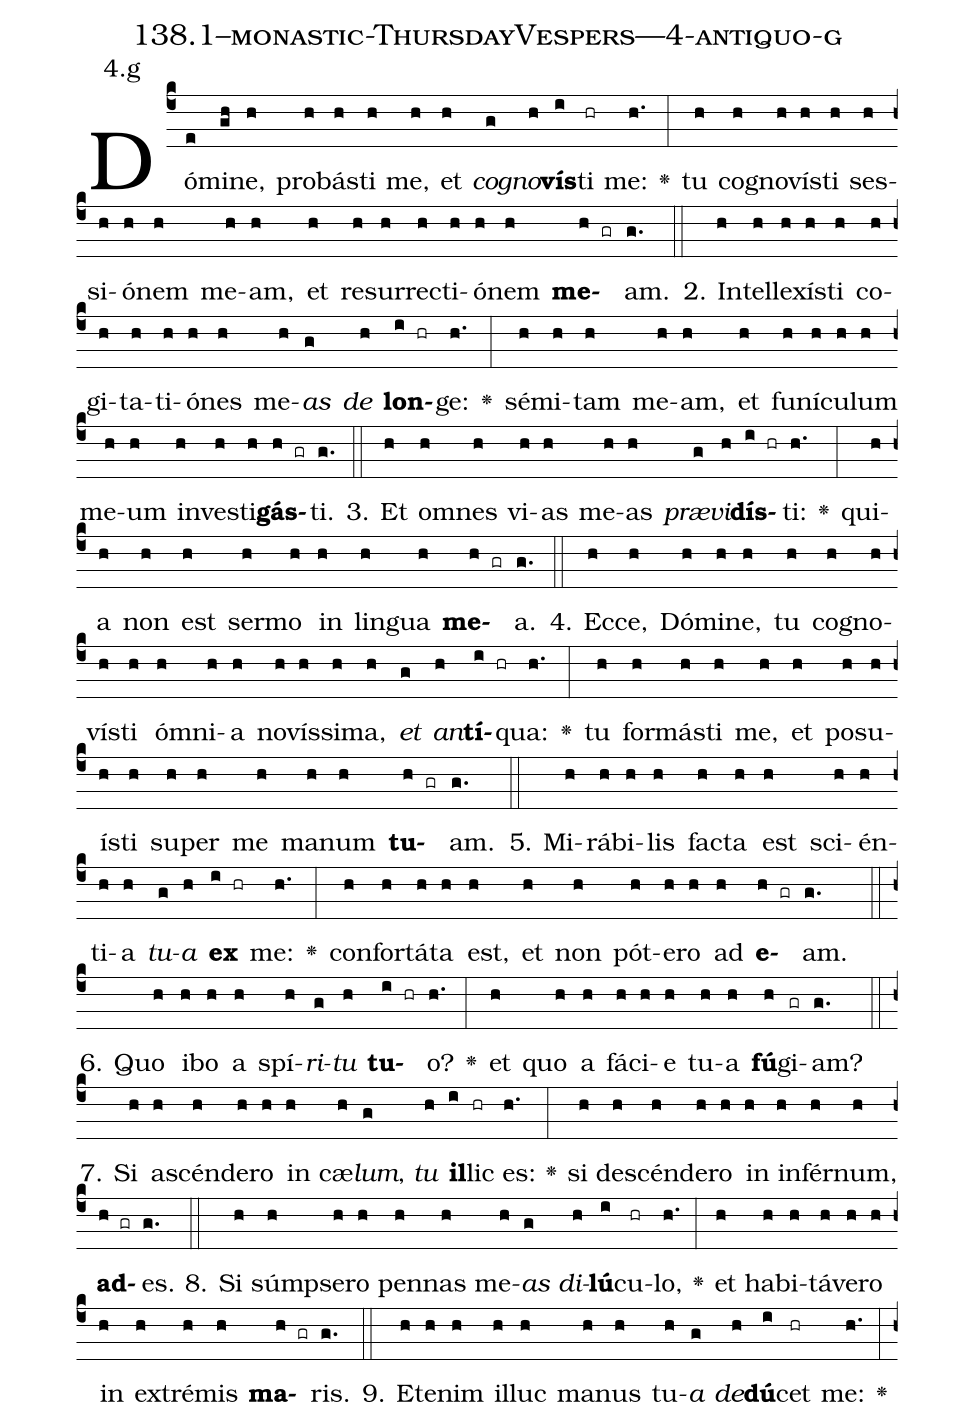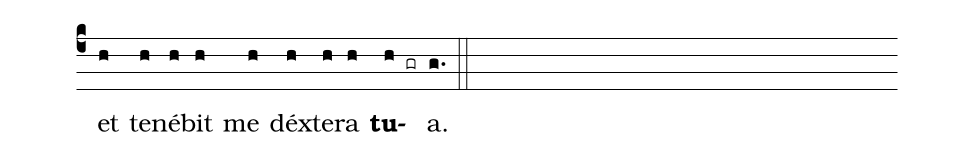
name: 138.1--monastic-ThursdayVespers---4-antiquo-g;
annotation: 4.g;
%%
(c4)Dó(e)mi(gh)ne,(h) pro(h)bás(h)ti(h) me,(h) et(h) <i>co</i>(g)<i>gno</i>(h)<b>vís</b>(i)ti(hr) me:(h.) <v>\greheightstar</v>(:) tu(h) co(h)gno(h)vís(h)ti(h) ses(h)si(h)ó(h)nem(h) me(h)am,(h) et(h) re(h)sur(h)rec(h)ti(h)ó(h)nem(h) <b>me</b>(h gr)am.(g.) (::)
2. In(h)tel(h)le(h)xís(h)ti(h) co(h)gi(h)ta(h)ti(h)ó(h)nes(h) me(h)<i>as</i>(g) <i>de</i>(h) <b>lon</b>(i hr)ge:(h.) <v>\greheightstar</v>(:) sé(h)mi(h)tam(h) me(h)am,(h) et(h) fu(h)ní(h)cu(h)lum(h) me(h)um(h) in(h)ves(h)ti(h)<b>gás</b>(h gr)ti.(g.) (::)
3. Et(h) om(h)nes(h) vi(h)as(h) me(h)as(h) <i>præ</i>(g)<i>vi</i>(h)<b>dís</b>(i hr)ti:(h.) <v>\greheightstar</v>(:) qui(h)a(h) non(h) est(h) ser(h)mo(h) in(h) lin(h)gua(h) <b>me</b>(h gr)a.(g.) (::)
4. Ec(h)ce,(h) Dó(h)mi(h)ne,(h) tu(h) co(h)gno(h)vís(h)ti(h) óm(h)ni(h)a(h) no(h)vís(h)si(h)ma,(h) <i>et</i>(g) <i>an</i>(h)<b>tí</b>(i hr)qua:(h.) <v>\greheightstar</v>(:) tu(h) for(h)más(h)ti(h) me,(h) et(h) po(h)su(h)ís(h)ti(h) su(h)per(h) me(h) ma(h)num(h) <b>tu</b>(h gr)am.(g.) (::)
5. Mi(h)rá(h)bi(h)lis(h) fac(h)ta(h) est(h) sci(h)én(h)ti(h)a(h) <i>tu</i>(g)<i>a</i>(h) <b>ex</b>(i hr) me:(h.) <v>\greheightstar</v>(:) con(h)for(h)tá(h)ta(h) est,(h) et(h) non(h) pót(h)e(h)ro(h) ad(h) <b>e</b>(h gr)am.(g.) (::)
6. Quo(h) i(h)bo(h) a(h) spí(h)<i>ri</i>(g)<i>tu</i>(h) <b>tu</b>(i hr)o?(h.) <v>\greheightstar</v>(:) et(h) quo(h) a(h) fá(h)ci(h)e(h) tu(h)a(h) <b>fú</b>(h)gi(gr)am?(g.) (::)
7. Si(h) a(h)scén(h)de(h)ro(h) in(h) cæ(h)<i>lum</i>,(g) <i>tu</i>(h) <b>il</b>(i)lic(hr) es:(h.) <v>\greheightstar</v>(:) si(h) de(h)scén(h)de(h)ro(h) in(h) in(h)fér(h)num,(h) <b>ad</b>(h gr)es.(g.) (::)
8. Si(h) súmp(h)se(h)ro(h) pen(h)nas(h) me(h)<i>as</i>(g) <i>di</i>(h)<b>lú</b>(i)cu(hr)lo,(h.) <v>\greheightstar</v>(:) et(h) ha(h)bi(h)tá(h)ve(h)ro(h) in(h) ex(h)tré(h)mis(h) <b>ma</b>(h gr)ris.(g.) (::)
9. Et(h)e(h)nim(h) il(h)luc(h) ma(h)nus(h) tu(h)<i>a</i>(g) <i>de</i>(h)<b>dú</b>(i)cet(hr) me:(h.) <v>\greheightstar</v>(:) et(h) te(h)né(h)bit(h) me(h) déx(h)te(h)ra(h) <b>tu</b>(h gr)a.(g.) (::)
